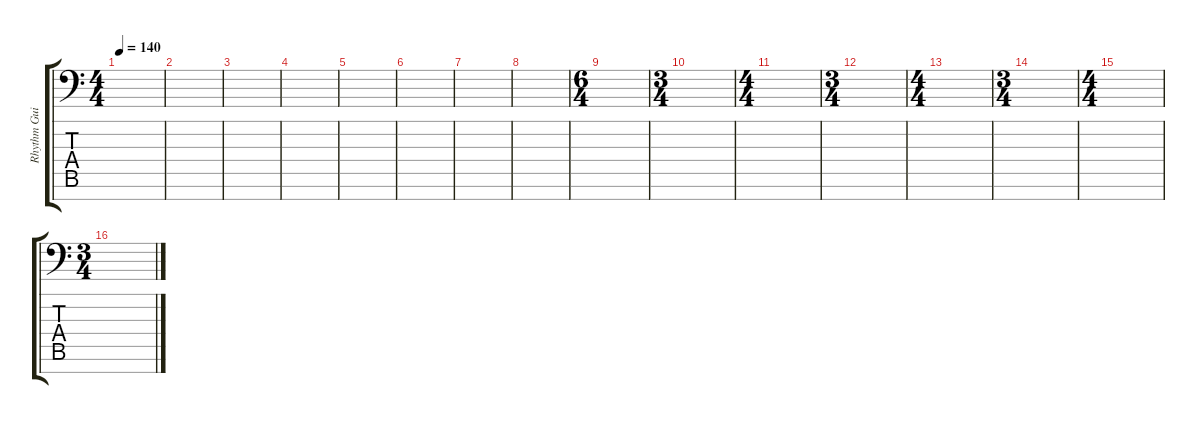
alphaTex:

\track ("Rhythm Guitar" "Rhythm Gui") {instrument overdrivenguitar}
\staff {score tabs}
\tuning (D4 A3 F3 C3 G2 D2 G1) {hide}
\ts (4 4)
\tempo 140
\clef f4
\ks c
|
|
|
|
|
|
|
|
\ts (6 4)
|
\ts (3 4)
|
\ts (4 4)
|
\ts (3 4)
|
\ts (4 4)
|
\ts (3 4)
|
\ts (4 4)
|
\ts (3 4)
